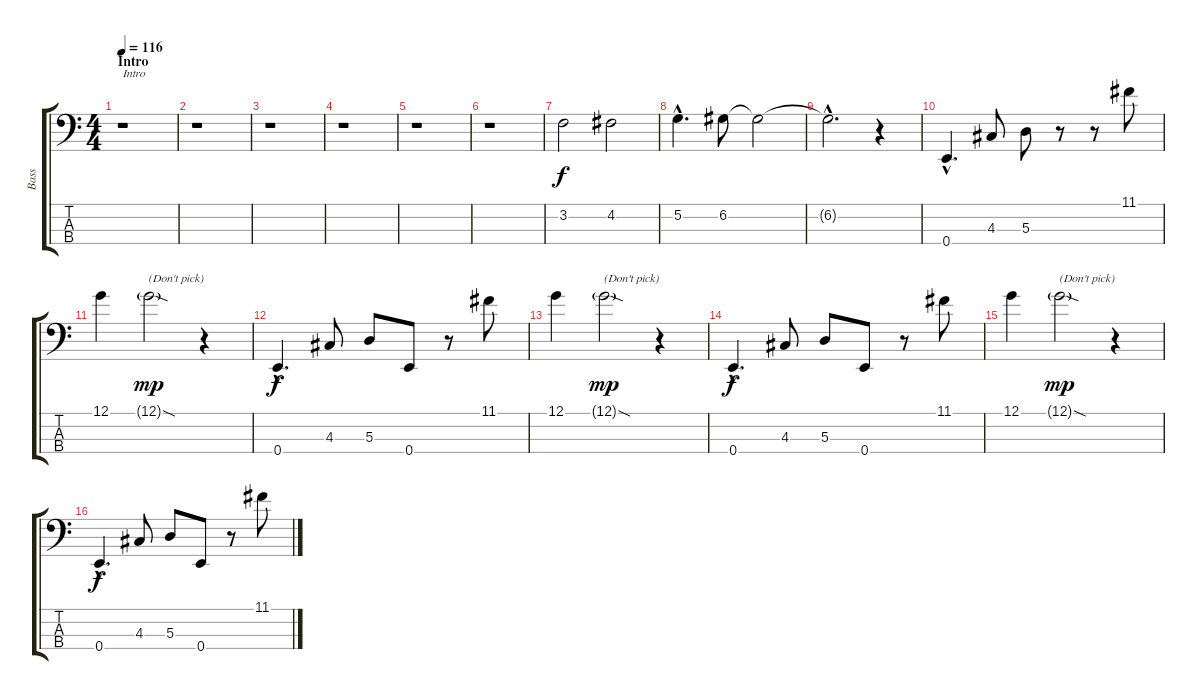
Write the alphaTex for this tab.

\track ("Bass" "Bass") {instrument electricbassfinger}
\staff {score tabs}
\tuning (G2 D2 A1 E1) {hide}
\ts (4 4)
\section ("" "Intro")
\tempo 116
\clef f4
\ks c
r.1{txt "Intro" dy f instrument electricbassfinger} |
r.1 |
r.1 |
r.1 |
r.1 |
r.1 |
3.2.2 4.2.2 |
5.2{hac}.4{d} 6.2.8 6.2{t}.2 |
6.2{hac t}.2{d} r.4 |
0.4{hac}.4{d} 4.3.8 5.3.8 r.8 r.8 11.1.8 |
12.1.4 12.1{sod g}.2{txt "(Don't pick)" dy mp} r.4 |
0.4{hac}.4{d dy f} 4.3.8 5.3.8 0.4.8 r.8 11.1.8 |
12.1.4 12.1{sod g}.2{txt "(Don't pick)" dy mp} r.4 |
0.4{hac}.4{d dy f} 4.3.8 5.3.8 0.4.8 r.8 11.1.8 |
12.1.4 12.1{sod g}.2{txt "(Don't pick)" dy mp} r.4 |
0.4{hac}.4{d dy f} 4.3.8 5.3.8 0.4.8 r.8 11.1.8
